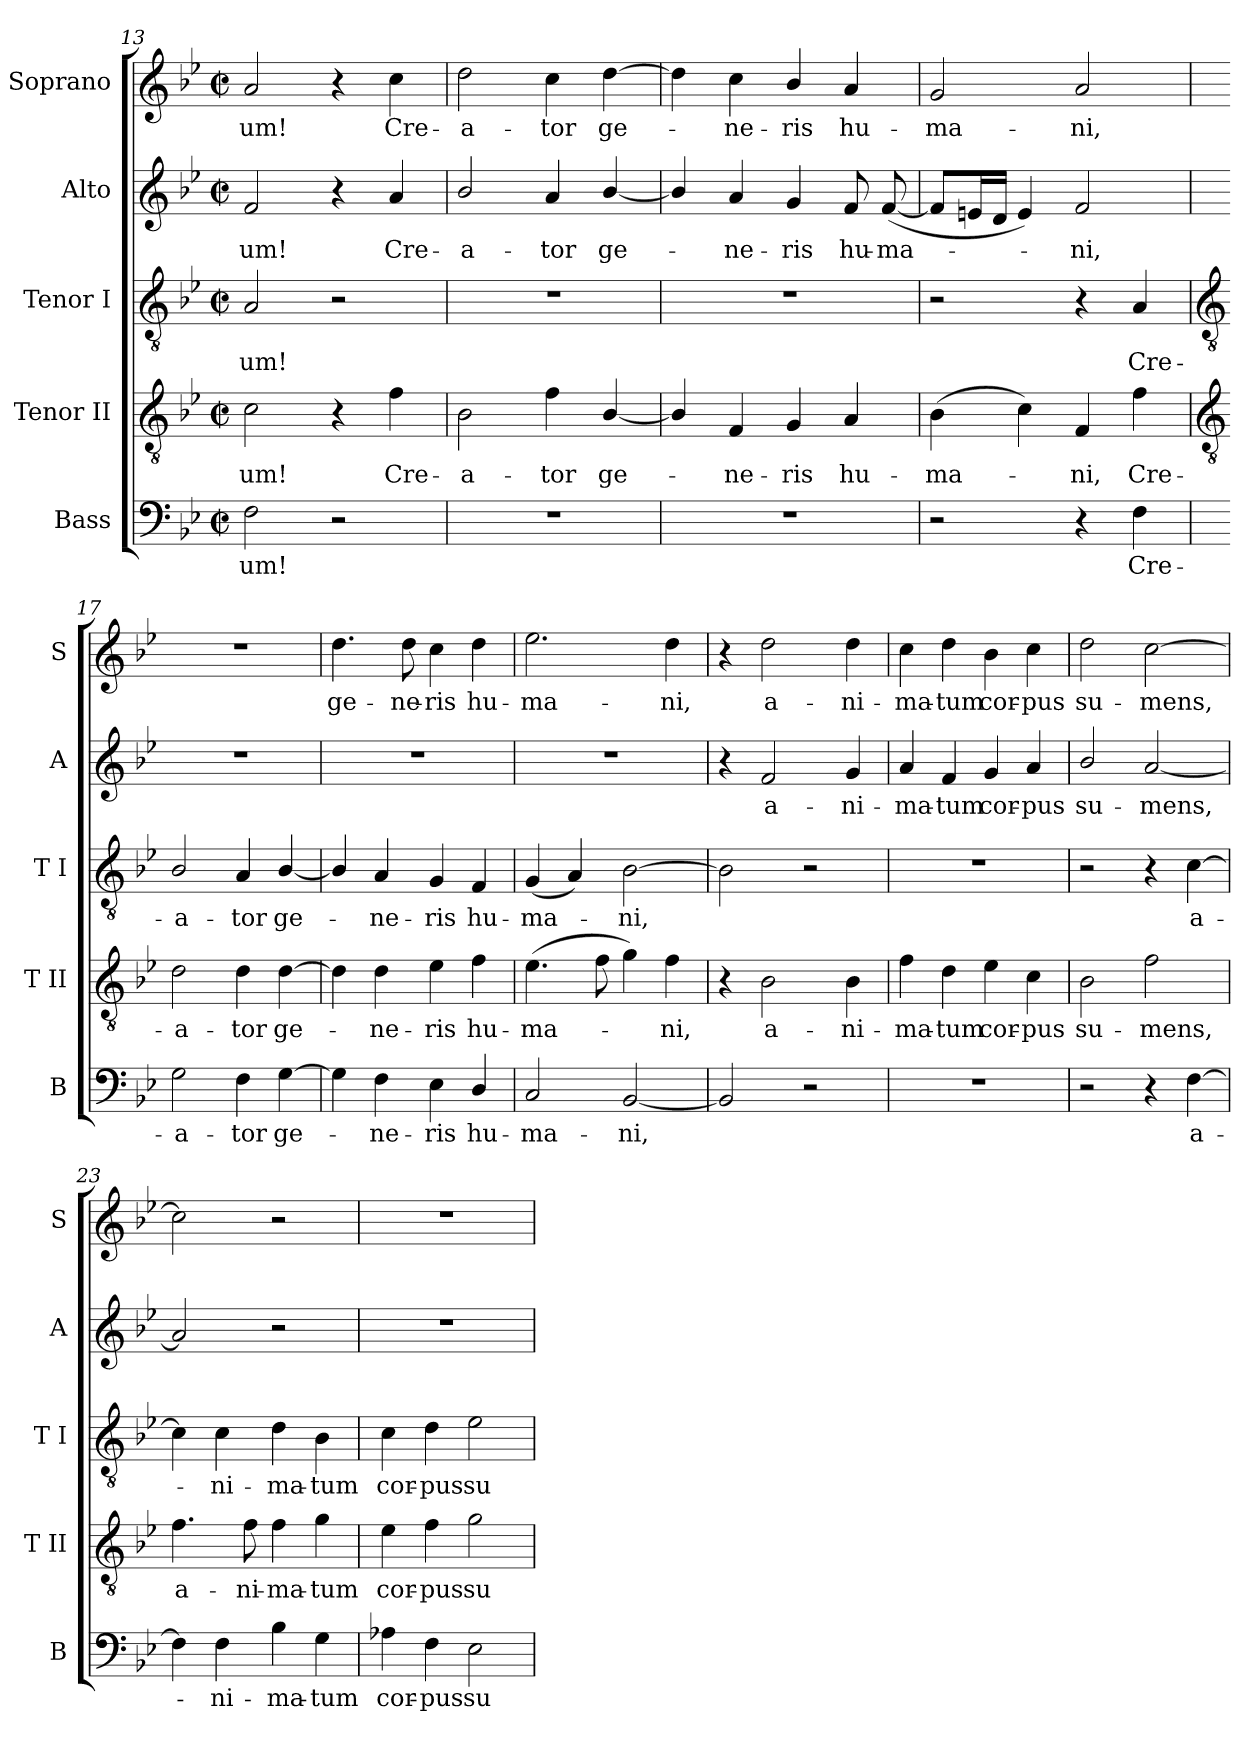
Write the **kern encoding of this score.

**kern	**text	**kern	**text	**kern	**text	**kern	**text	**kern	**text
*part5	*part5	*part4	*part4	*part3	*part3	*part2	*part2	*part1	*part1
*staff5	*staff5	*staff4	*staff4	*staff3	*staff3	*staff2	*staff2	*staff1	*staff1
*I"Bass	*	*I"Tenor II	*	*I"Tenor I	*	*I"Alto	*	*I"Soprano	*
*I'B	*	*I'T II	*	*I'T I	*	*I'A	*	*I'S	*
*clefF4	*	*clefGv2	*	*clefGv2	*	*clefG2	*	*clefG2	*
*k[b-e-]	*	*k[b-e-]	*	*k[b-e-]	*	*k[b-e-]	*	*k[b-e-]	*
*B-:	*	*B-:	*	*B-:	*	*B-:	*	*B-:	*
*M2/2	*	*M2/2	*	*M2/2	*	*M2/2	*	*M2/2	*
*met(c|)	*	*met(c|)	*	*met(c|)	*	*met(c|)	*	*met(c|)	*
=13	=13	=13	=13	=13	=13	=13	=13	=13	=13
!	!LO:LY:b	!	!LO:LY:b	!	!LO:LY:b	!	!LO:LY:b	!	!LO:LY:b
2F	-um!	2c	-um!	2A	-um!	2f	-um!	2a	-um!
2r	.	4r	.	2r	.	4r	.	4r	.
!	!	!	!LO:LY:b	!	!	!	!LO:LY:b	!	!LO:LY:b
.	.	4f	Cre-	.	.	4a	Cre-	4cc	Cre-
=14	=14	=14	=14	=14	=14	=14	=14	=14	=14
!	!	!	!LO:LY:b	!	!	!	!LO:LY:b	!	!LO:LY:b
1r	.	2B-	-a-	1r	.	2b-/	-a-	2dd	-a-
!	!	!	!LO:LY:b	!	!	!	!LO:LY:b	!	!LO:LY:b
.	.	4f	-tor	.	.	4a	-tor	4cc	-tor
!	!	!	!LO:LY:b	!	!	!	!LO:LY:b	!	!LO:LY:b
.	.	[4B-/	ge-	.	.	[4b-/	ge-	[4dd	ge-
=15	=15	=15	=15	=15	=15	=15	=15	=15	=15
1r	.	4B-/]	.	1r	.	4b-/]	.	4dd]	.
!	!	!	!LO:LY:b	!	!	!	!LO:LY:b	!	!LO:LY:b
.	.	4F	ne-	.	.	4a	ne-	4cc	ne-
!	!	!	!LO:LY:b	!	!	!	!LO:LY:b	!	!LO:LY:b
.	.	4G	-ris	.	.	4g	-ris	4b-/	-ris
!	!	!	!LO:LY:b	!	!	!	!LO:LY:b	!	!LO:LY:b
.	.	4A	hu-	.	.	8f	hu-	4a	hu-
!	!	!	!	!	!	!	!LO:LY:b	!	!
.	.	.	.	.	.	(<[8f	-ma-	.	.
=16	=16	=16	=16	=16	=16	=16	=16	=16	=16
!	!	!	!LO:LY:b	!	!	!	!	!	!LO:LY:b
2r	.	(>4B-	-ma-	2r	.	8fL]	.	2g	-ma-
.	.	.	.	.	.	16enL	.	.	.
.	.	.	.	.	.	16dJJ	.	.	.
.	.	4c)	.	.	.	4e)	.	.	.
!	!	!	!LO:LY:b	!	!	!	!LO:LY:b	!	!LO:LY:b
4r	.	4F	ni,	4r	.	2f	ni,	2a	-ni,
!	!LO:LY:b	!	!LO:LY:b	!	!LO:LY:b	!	!	!	!
4F	Cre-	4f	Cre-	4A	Cre-	.	.	.	.
!!LO:LB:g=z
=17	=17	=17	=17	=17	=17	=17	=17	=17	=17
*	*	*clefGv2	*	*clefGv2	*	*	*	*	*
!	!LO:LY:b	!	!LO:LY:b	!	!LO:LY:b	!	!	!	!
2G	-a-	2d	-a-	2B-/	-a-	1r	.	1r	.
!	!LO:LY:b	!	!LO:LY:b	!	!LO:LY:b	!	!	!	!
4F	-tor	4d	-tor	4A	-tor	.	.	.	.
!	!LO:LY:b	!	!LO:LY:b	!	!LO:LY:b	!	!	!	!
[4G	ge-	[4d	ge-	[4B-/	ge-	.	.	.	.
=18	=18	=18	=18	=18	=18	=18	=18	=18	=18
!	!	!	!	!	!	!	!	!	!LO:LY:b
4G]	.	4d]	.	4B-/]	.	1r	.	4.dd	ge-
!	!LO:LY:b	!	!LO:LY:b	!	!LO:LY:b	!	!	!	!
4F	ne-	4d	ne-	4A	ne-	.	.	.	.
!	!	!	!	!	!	!	!	!	!LO:LY:b
.	.	.	.	.	.	.	.	8dd	-ne-
!	!LO:LY:b	!	!LO:LY:b	!	!LO:LY:b	!	!	!	!LO:LY:b
4E-	-ris	4e-	-ris	4G	-ris	.	.	4cc	-ris
!	!LO:LY:b	!	!LO:LY:b	!	!LO:LY:b	!	!	!	!LO:LY:b
4D/	hu-	4f	hu-	4F	hu-	.	.	4dd	hu-
=19	=19	=19	=19	=19	=19	=19	=19	=19	=19
!	!LO:LY:b	!	!LO:LY:b	!	!LO:LY:b	!	!	!	!LO:LY:b
2C	-ma-	(>4.e-	-ma-	(<4G	-ma-	1r	.	2.ee-	-ma-
.	.	.	.	4A)	.	.	.	.	.
.	.	8f	.	.	.	.	.	.	.
!	!LO:LY:b	!	!	!	!LO:LY:b	!	!	!	!
[2BB-	-ni,	4g)	.	[2B-	ni,	.	.	.	.
!	!	!	!LO:LY:b	!	!	!	!	!	!LO:LY:b
.	.	4f	ni,	.	.	.	.	4dd	-ni,
=20	=20	=20	=20	=20	=20	=20	=20	=20	=20
2BB-]	.	4r	.	2B-]	.	4r	.	4r	.
!	!	!	!LO:LY:b	!	!	!	!LO:LY:b	!	!LO:LY:b
.	.	2B-	a-	.	.	2f	a-	2dd	a-
2r	.	.	.	2r	.	.	.	.	.
!	!	!	!LO:LY:b	!	!	!	!LO:LY:b	!	!LO:LY:b
.	.	4B-	-ni-	.	.	4g	-ni-	4dd	-ni-
=21	=21	=21	=21	=21	=21	=21	=21	=21	=21
!	!	!	!LO:LY:b	!	!	!	!LO:LY:b	!	!LO:LY:b
1r	.	4f	-ma-	1r	.	4a	-ma-	4cc	-ma-
!	!	!	!LO:LY:b	!	!	!	!LO:LY:b	!	!LO:LY:b
.	.	4d	-tum	.	.	4f	-tum	4dd	-tum
!	!	!	!LO:LY:b	!	!	!	!LO:LY:b	!	!LO:LY:b
.	.	4e-	cor-	.	.	4g	cor-	4b-	cor-
!	!	!	!LO:LY:b	!	!	!	!LO:LY:b	!	!LO:LY:b
.	.	4c	-pus	.	.	4a	-pus	4cc	-pus
=22	=22	=22	=22	=22	=22	=22	=22	=22	=22
!	!	!	!LO:LY:b	!	!	!	!LO:LY:b	!	!LO:LY:b
2r	.	2B-	su-	2r	.	2b-/	su-	2dd	su-
!	!	!	!LO:LY:b	!	!	!	!LO:LY:b	!	!LO:LY:b
4r	.	2f	-mens,	4r	.	[2a	-mens,	[2cc	-mens,
!	!LO:LY:b	!	!	!	!LO:LY:b	!	!	!	!
[4F	a-	.	.	[4c	a-	.	.	.	.
=23	=23	=23	=23	=23	=23	=23	=23	=23	=23
!	!	!	!LO:LY:b	!	!	!	!	!	!
4F]	.	4.f	a-	4c]	.	2a]	.	2cc]	.
!	!LO:LY:b	!	!	!	!LO:LY:b	!	!	!	!
4F	ni-	.	.	4c	ni-	.	.	.	.
!	!	!	!LO:LY:b	!	!	!	!	!	!
.	.	8f	-ni-	.	.	.	.	.	.
!	!LO:LY:b	!	!LO:LY:b	!	!LO:LY:b	!	!	!	!
4B-	-ma-	4f	-ma-	4d	-ma-	2r	.	2r	.
!	!LO:LY:b	!	!LO:LY:b	!	!LO:LY:b	!	!	!	!
4G	-tum	4g	-tum	4B-	-tum	.	.	.	.
=24	=24	=24	=24	=24	=24	=24	=24	=24	=24
!	!LO:LY:b	!	!LO:LY:b	!	!LO:LY:b	!	!	!	!
4A-X	cor-	4e-	cor-	4c	cor-	1r	.	1r	.
!	!LO:LY:b	!	!LO:LY:b	!	!LO:LY:b	!	!	!	!
4F	-pus	4f	-pus	4d	-pus	.	.	.	.
!	!LO:LY:b	!	!LO:LY:b	!	!LO:LY:b	!	!	!	!
2E-	su-	2g	su-	2e-	su-	.	.	.	.
=	=	=	=	=	=	=	=	=	=
*-	*-	*-	*-	*-	*-	*-	*-	*-	*-
